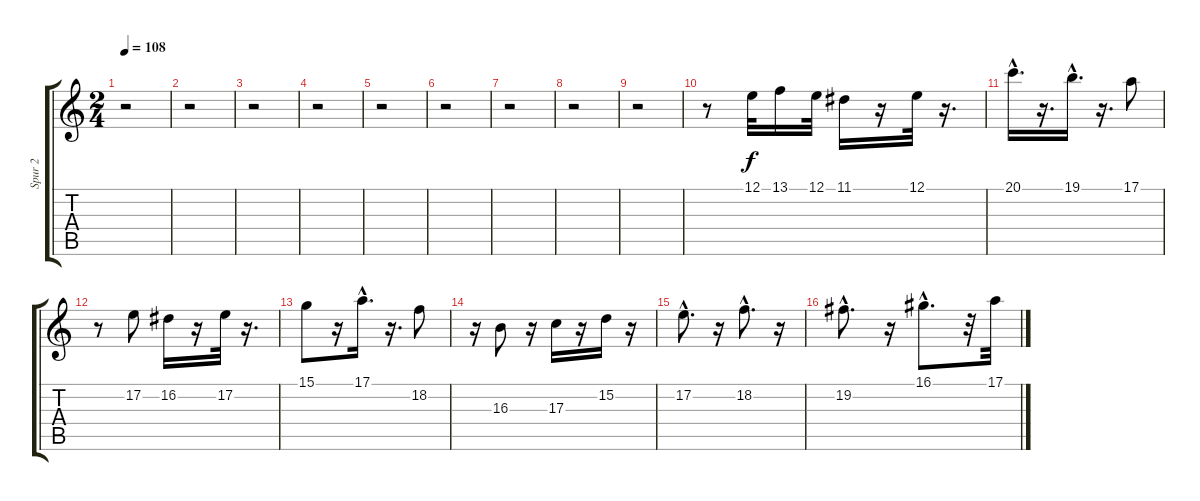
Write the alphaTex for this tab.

\track ("Spur 2" "Spur 2") {instrument clarinet}
\staff {score tabs}
\tuning (E4 B3 G3 D3 A2 E2) {hide}
\ts (2 4)
\tempo 108
\clef g2
\ks c
r.2{dy f} |
r.2 |
r.2 |
r.2 |
r.2 |
r.2 |
r.2 |
r.2 |
r.2 |
r.8 12.1.32 13.1.16 12.1.32 11.1.16 r.16 12.1.32 r.16{d} |
20.1{hac}.16{d} r.16{d} 19.1{hac}.16{d} r.16{d} 17.1.8 |
r.8 17.2.8 16.2.16 r.16 17.2.32 r.16{d} |
15.1.8 r.16 17.1{hac}.16{d} r.16{d} 18.2.8 |
r.16 16.3.8 r.16 17.3.16 r.16 15.2.16 r.16 |
17.2{hac}.8{d} r.16 18.2{hac}.8{d} r.16 |
19.2{hac}.8{d} r.16 16.1{hac}.8{d} r.32 17.1.32
